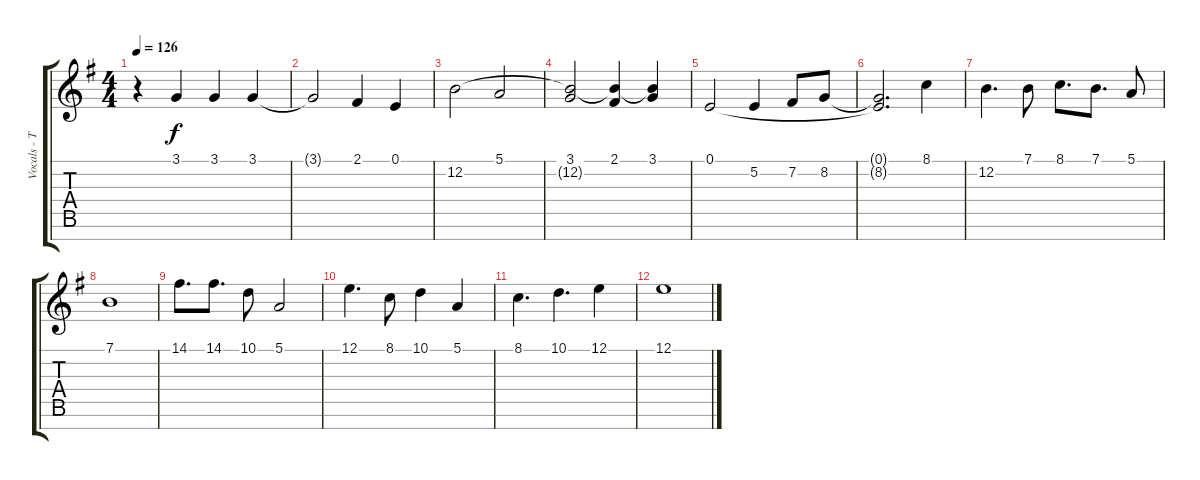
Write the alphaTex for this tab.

\track ("Vocals - Tarja" "Vocals - T") {instrument synthvoice}
\staff {score tabs}
\tuning (E4 B3 G3 D3 A2 E2 B1) {hide}
\ts (4 4)
\tempo 126
\clef g2
\ks eminor
r.4{dy f} 3.1.4 3.1.4 3.1.4 |
3.1{t}.2 2.1.4 0.1.4 |
12.2.2 5.1.2 |
(3.1 12.2{t}).2 (2.1 12.2{t}).4 (3.1 12.2{t}).4 |
0.1.2 5.2.4 7.2.8 8.2.8 |
(0.1{t} 8.2{t}).2{d} 8.1.4 |
12.2.4{d} 7.1.8 8.1.8{d} 7.1.8{d} 5.1.8 |
7.1.1 |
14.1.8{d} 14.1.8{d} 10.1.8 5.1.2 |
12.1.4{d} 8.1.8 10.1.4 5.1.4 |
8.1.4{d} 10.1.4{d} 12.1.4 |
12.1.1
